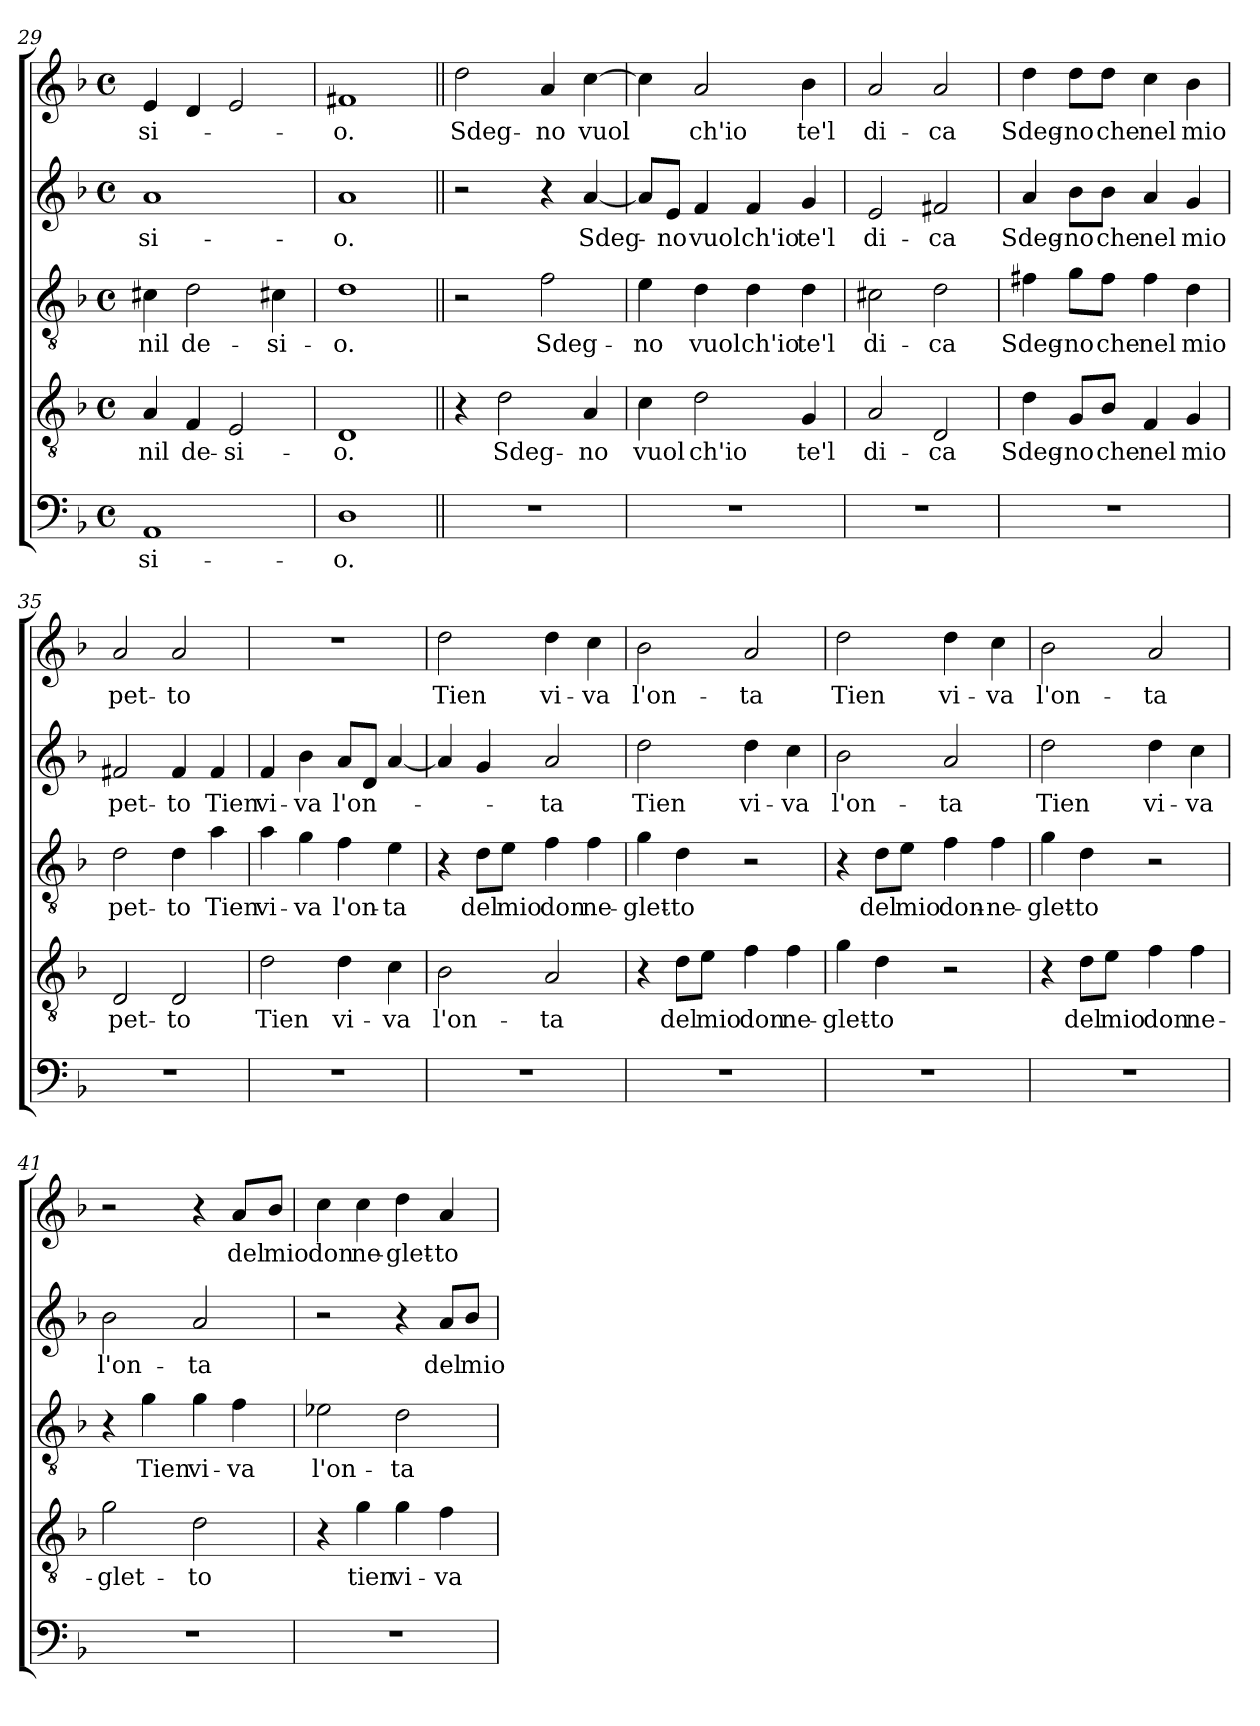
**kern	**text	**kern	**text	**kern	**text	**kern	**text	**kern	**text
*part5	*part5	*part4	*part4	*part3	*part3	*part2	*part2	*part1	*part1
*staff5	*staff5	*staff4	*staff4	*staff3	*staff3	*staff2	*staff2	*staff1	*staff1
*clefF4	*	*clefGv2	*	*clefGv2	*	*clefG2	*	*clefG2	*
*k[b-]	*	*k[b-]	*	*k[b-]	*	*k[b-]	*	*k[b-]	*
*F:	*	*F:	*	*F:	*	*F:	*	*F:	*
*M4/4	*	*M4/4	*	*M4/4	*	*M4/4	*	*M4/4	*
*met(c)	*	*met(c)	*	*met(c)	*	*met(c)	*	*met(c)	*
=29	=29	=29	=29	=29	=29	=29	=29	=29	=29
1AA	-si-	4A/	-nil	4c#X\	-nil	1a	-si-	4e/	-si-
.	.	4F/	de-	2d\	de-	.	.	4d/	.
.	.	2E/	-si-	.	.	.	.	2e/	.
.	.	.	.	4c#X\	-si-	.	.	.	.
=30	=30	=30	=30	=30	=30	=30	=30	=30	=30
1D	-o.	1D	-o.	1d	-o.	1a	-o.	1f#X	-o.
!!LO:PB:g=z
=31||	=31||	=31||	=31||	=31||	=31||	=31||	=31||	=31||	=31||
1r	.	4r	.	2r	.	2r	.	2dd\	Sdeg-
.	.	2d\	Sdeg-	.	.	.	.	.	.
.	.	.	.	2f\	Sdeg-	4r	.	4a/	-no
.	.	4A/	-no	.	.	[4a/	Sdeg-	[4cc\	vuol
=32	=32	=32	=32	=32	=32	=32	=32	=32	=32
1r	.	4c\	vuol	4e\	-no	8a/L]	.	4cc\]	.
.	.	.	.	.	.	8e/J	-no	.	.
.	.	2d\	ch'io	4d\	vuol	4f/	vuol	2a/	ch'io
.	.	.	.	4d\	ch'io	4f/	ch'io	.	.
.	.	4G/	te'l	4d\	te'l	4g/	te'l	4b-\	te'l
=33	=33	=33	=33	=33	=33	=33	=33	=33	=33
1r	.	2A/	di-	2c#X\	di-	2e/	di-	2a/	di-
.	.	2D/	-ca	2d\	-ca	2f#X/	-ca	2a/	-ca
=34	=34	=34	=34	=34	=34	=34	=34	=34	=34
1r	.	4d\	Sdeg-	4f#X\	Sdeg-	4a/	Sdeg-	4dd\	Sdeg-
.	.	8G/L	-no	8g\L	-no	8b-\L	-no	8dd\L	-no
.	.	8B-/J	che	8f#\J	che	8b-\J	che	8dd\J	che
.	.	4F/	nel	4f#\	nel	4a/	nel	4cc\	nel
.	.	4G/	mio	4d\	mio	4g/	mio	4b-\	mio
=35	=35	=35	=35	=35	=35	=35	=35	=35	=35
1r	.	2D/	pet-	2d\	pet-	2f#X/	pet-	2a/	pet-
.	.	2D/	-to	4d\	-to	4f#/	-to	2a/	-to
.	.	.	.	4a\	Tien	4f#/	Tien	.	.
!!LO:LB:g=z
=36	=36	=36	=36	=36	=36	=36	=36	=36	=36
1r	.	2d\	Tien	4a\	vi-	4f/	vi-	1r	.
.	.	.	.	4g\	-va	4b-\	-va	.	.
.	.	4d\	vi-	4f\	l'on-	8a/L	l'on-	.	.
.	.	.	.	.	.	8d/J	.	.	.
.	.	4c\	-va	4e\	-ta	[4a/	.	.	.
=37	=37	=37	=37	=37	=37	=37	=37	=37	=37
1r	.	2B-\	l'on-	4r	.	4a/]	.	2dd\	Tien
.	.	.	.	8d\L	del	4g/	.	.	.
.	.	.	.	8e\J	mio	.	.	.	.
.	.	2A/	-ta	4f\	don	2a/	-ta	4dd\	vi-
.	.	.	.	4f\	ne-	.	.	4cc\	-va
=38	=38	=38	=38	=38	=38	=38	=38	=38	=38
1r	.	4r	.	4g\	-glet-	2dd\	Tien	2b-\	l'on-
.	.	8d\L	del	4d\	-to	.	.	.	.
.	.	8e\J	mio	.	.	.	.	.	.
.	.	4f\	don	2r	.	4dd\	vi-	2a/	-ta
.	.	4f\	ne-	.	.	4cc\	-va	.	.
=39	=39	=39	=39	=39	=39	=39	=39	=39	=39
1r	.	4g\	-glet-	4r	.	2b-\	l'on-	2dd\	Tien
.	.	4d\	-to	8d\L	del	.	.	.	.
.	.	.	.	8e\J	mio	.	.	.	.
.	.	2r	.	4f\	don-	2a/	-ta	4dd\	vi-
.	.	.	.	4f\	-ne-	.	.	4cc\	-va
=40	=40	=40	=40	=40	=40	=40	=40	=40	=40
1r	.	4r	.	4g\	-glet-	2dd\	Tien	2b-\	l'on-
.	.	8d\L	del	4d\	-to	.	.	.	.
.	.	8e\J	mio	.	.	.	.	.	.
.	.	4f\	don	2r	.	4dd\	vi-	2a/	-ta
.	.	4f\	ne-	.	.	4cc\	-va	.	.
!!LO:LB:g=z
=41	=41	=41	=41	=41	=41	=41	=41	=41	=41
1r	.	2g\	-glet-	4r	.	2b-\	l'on-	2r	.
.	.	.	.	4g\	Tien	.	.	.	.
.	.	2d\	-to	4g\	vi-	2a/	-ta	4r	.
.	.	.	.	4f\	-va	.	.	8a/L	del
.	.	.	.	.	.	.	.	8b-/J	mio
=42	=42	=42	=42	=42	=42	=42	=42	=42	=42
1r	.	4r	.	2e-X\	l'on-	2r	.	4cc\	don
.	.	4g\	tien	.	.	.	.	4cc\	ne-
.	.	4g\	vi-	2d\	-ta	4r	.	4dd\	-glet-
.	.	4f\	-va	.	.	8a/L	del	4a/	-to
.	.	.	.	.	.	8b-/J	mio	.	.
=	=	=	=	=	=	=	=	=	=
*-	*-	*-	*-	*-	*-	*-	*-	*-	*-
